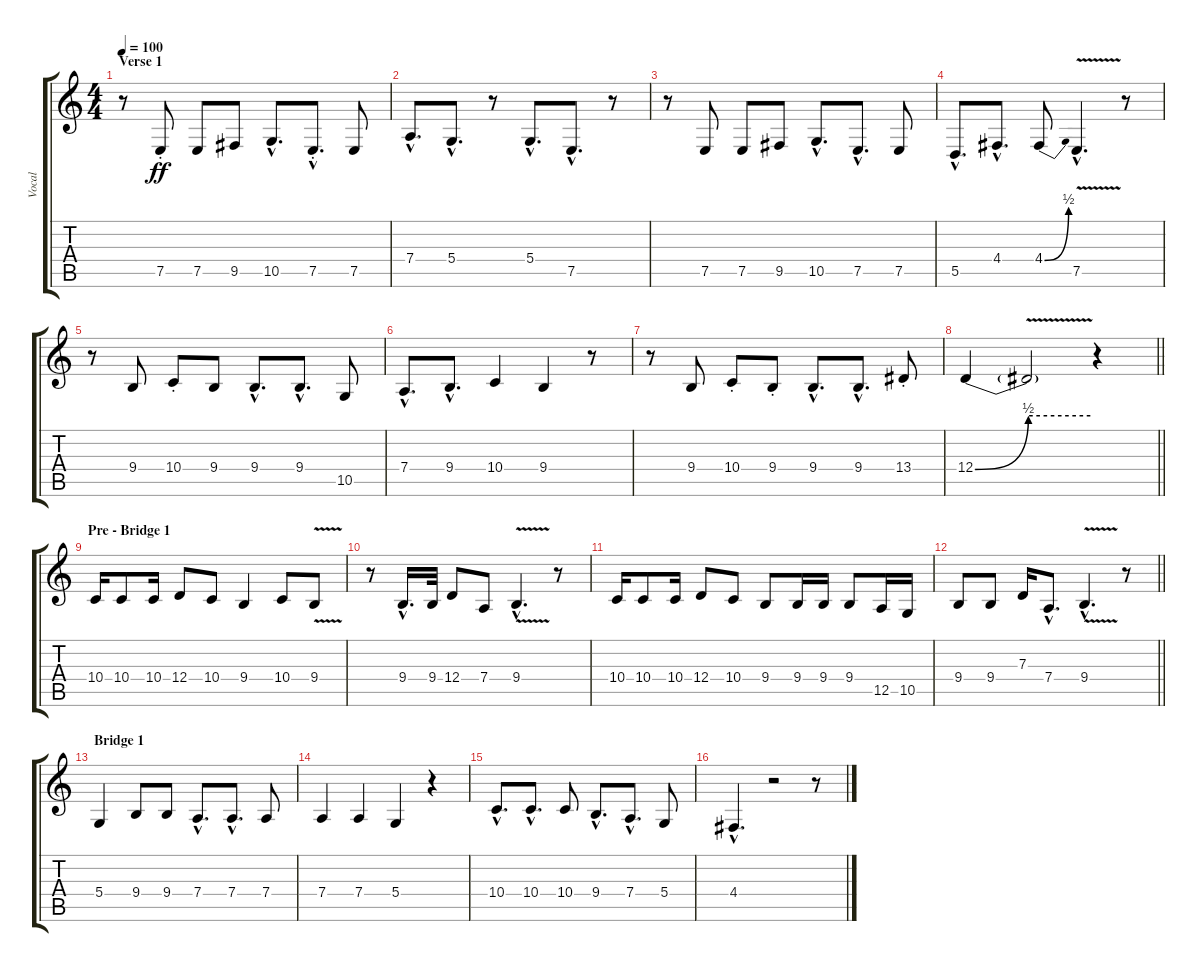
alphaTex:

\track ("Vocal" "Vocal") {instrument tenorsax}
\staff {score tabs}
\tuning (E4 B3 G3 D3 A2 E2) {hide}
\ts (4 4)
\section ("" "Verse 1")
\tempo 100
\clef g2
\ks c
r.8{dy ff} 7.5{st}.8 7.5.8 9.5.8 10.5{hac}.8{d} 7.5{hac st}.8{d} 7.5.8 |
7.4{hac}.8{d} 5.4{hac}.8{d} r.8 5.4{hac}.8{d} 7.5{hac}.8{d} r.8 |
r.8 7.5.8 7.5.8 9.5.8 10.5{hac}.8{d} 7.5{hac}.8{d} 7.5.8 |
5.5{hac}.8{d} 4.4{hac}.8{d} 4.4{be (bend 0 0 60 2)}.8 7.5{v hac}.4{d} r.8 |
r.8 9.4.8 10.4{st}.8 9.4.8 9.4{hac}.8{d} 9.4{hac}.8{d} 10.5.8 |
7.4{hac}.8{d} 9.4{hac}.8{d} 10.4.4 9.4.4 r.8 |
r.8 9.4.8 10.4{st}.8 9.4{st}.8 9.4{hac}.8{d} 9.4{hac}.8{d} 13.4{st}.8 |
\barLineRight lightlight
12.4{be (bend 0 0 60 2)}.4 12.4{be (hold 0 2 60 2) v t}.2 r.4 |
\section ("" "Pre - Bridge 1")
10.4.16 10.4.8 10.4.16 12.4.8 10.4.8 9.4.4 10.4.8 9.4{v}.8 |
r.8 9.4{hac}.16{d} 9.4.32 12.4.8 7.4.8 9.4{v hac}.4{d} r.8 |
10.4.16 10.4.8 10.4.16 12.4.8 10.4.8 9.4.8 9.4.16 9.4.16 9.4.8 12.5.16 10.5.16 |
\barLineRight lightlight
9.4.8 9.4.8 7.3.16 7.4{hac}.8{d} 9.4{v hac}.4{d} r.8 |
\section ("" "Bridge 1")
5.4.4 9.4.8 9.4.8 7.4{hac}.8{d} 7.4{hac}.8{d} 7.4.8 |
7.4.4 7.4.4 5.4.4 r.4 |
10.4{hac}.8{d} 10.4{hac}.8{d} 10.4.8 9.4{hac}.8{d} 7.4{hac}.8{d} 5.4.8 |
4.4{hac}.4{d} r.2 r.8
